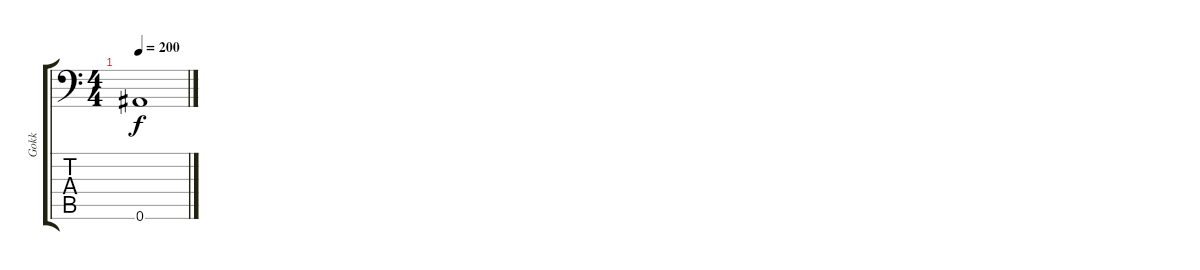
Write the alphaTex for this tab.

\track ("Gokk" "Gokk") {instrument electricbassfinger}
\staff {score tabs}
\tuning (C4 G3 Eb3 Bb2 F2 Bb1) {hide}
\ts (4 4)
\tempo 200
\clef f4
\ks c
0.6.1{dy f}
